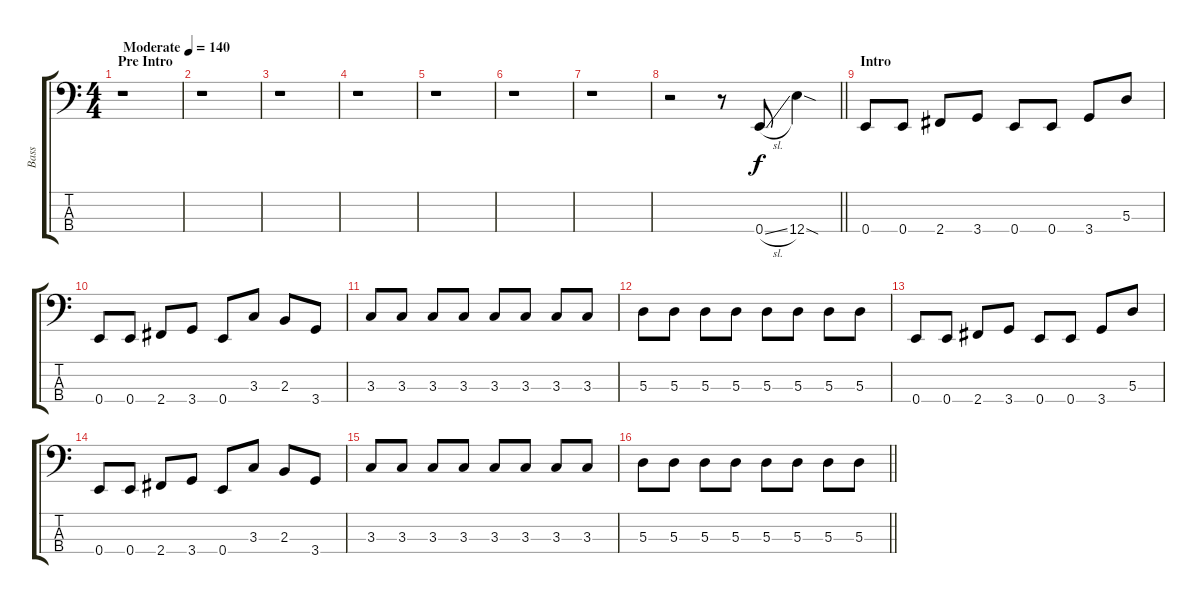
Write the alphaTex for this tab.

\track ("Bass" "Bass") {instrument electricbassfinger}
\staff {score tabs}
\tuning (G2 D2 A1 E1) {hide}
\ts (4 4)
\section ("" "Pre Intro")
\tempo (140 "Moderate")
\clef f4
\ks c
r.1{dy f instrument electricbassfinger} |
r.1 |
r.1 |
r.1 |
r.1 |
r.1 |
r.1 |
\barLineRight lightlight
r.2 r.8 0.4{sl}.8 12.4{sod}.4 |
\section ("" "Intro")
0.4.8 0.4.8 2.4.8 3.4.8 0.4.8 0.4.8 3.4.8 5.3.8 |
0.4.8 0.4.8 2.4.8 3.4.8 0.4.8 3.3.8 2.3.8 3.4.8 |
3.3.8 3.3.8 3.3.8 3.3.8 3.3.8 3.3.8 3.3.8 3.3.8 |
5.3.8 5.3.8 5.3.8 5.3.8 5.3.8 5.3.8 5.3.8 5.3.8 |
0.4.8 0.4.8 2.4.8 3.4.8 0.4.8 0.4.8 3.4.8 5.3.8 |
0.4.8 0.4.8 2.4.8 3.4.8 0.4.8 3.3.8 2.3.8 3.4.8 |
3.3.8 3.3.8 3.3.8 3.3.8 3.3.8 3.3.8 3.3.8 3.3.8 |
\barLineRight lightlight
5.3.8 5.3.8 5.3.8 5.3.8 5.3.8 5.3.8 5.3.8 5.3.8
